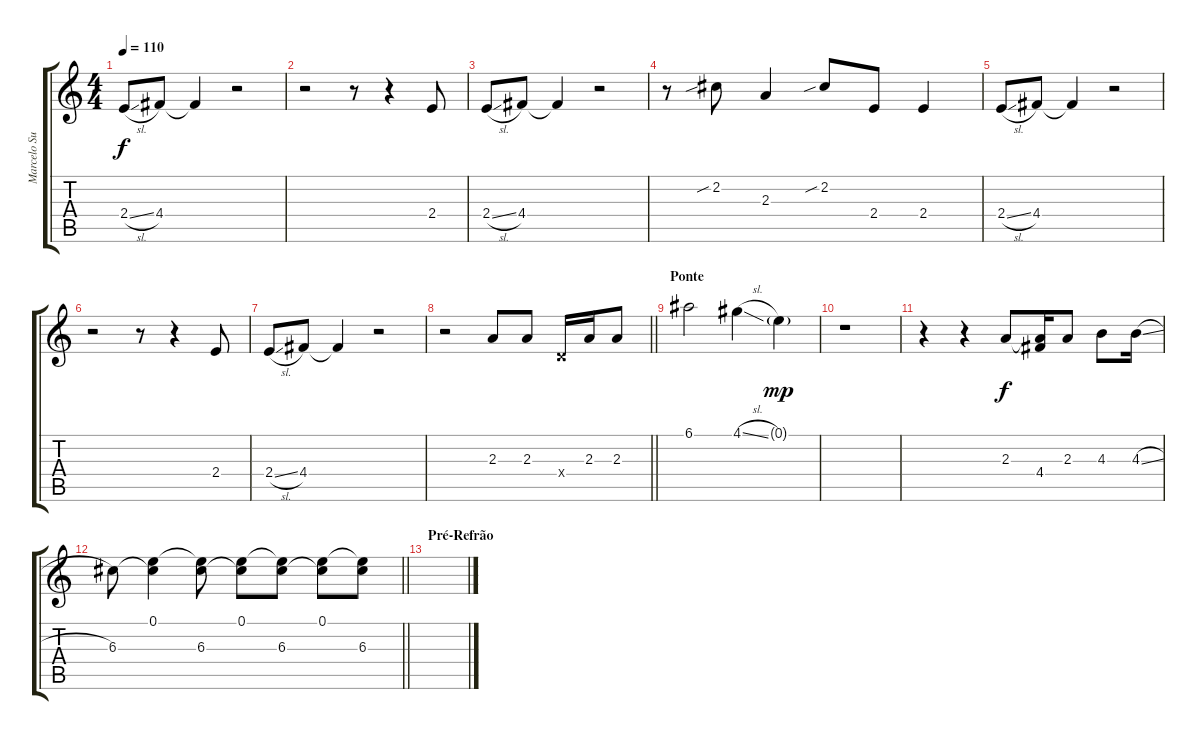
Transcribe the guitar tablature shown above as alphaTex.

\track ("Marcelo Sussekind" "Marcelo Su") {instrument acousticguitarsteel}
\staff {score tabs}
\tuning (E4 B3 G3 D3 A2 E2) {hide}
\ts (4 4)
\tempo 110
\clef g2
\ks c
2.4{sl}.8{dy f} 4.4.8 4.4{t}.4 r.2 |
r.2 r.8 r.4 2.4.8 |
2.4{sl}.8 4.4.8 4.4{t}.4 r.2 |
r.8 2.2{sib}.8 2.3.4 2.2{sib}.8 2.4.8 2.4.4 |
2.4{sl}.8 4.4.8 4.4{t}.4 r.2 |
r.2 r.8 r.4 2.4.8 |
2.4{sl}.8 4.4.8 4.4{t}.4 r.2 |
\barLineRight lightlight
r.2 2.3.8 2.3.8 0.4{x}.16 2.3.16 2.3.8 |
\section ("" "Ponte")
6.1.2{volume 16 instrument acousticguitarsteel} 4.1{sl}.4 0.1{g}.4{dy mp} |
r.1 |
r.4 r.4 2.3.8{dy f} (2.3{t} 4.4).16 2.3.8 4.3.8 4.3{sl}.16 |
\barLineRight lightlight
6.3.8 (0.1 6.3{t}).4 (0.1{t} 6.3).8 (0.1 6.3{t}).8 (0.1{t} 6.3).8 (0.1 6.3{t}).8 (0.1{t} 6.3).8 |
\section ("" "Pré-Refrão")
